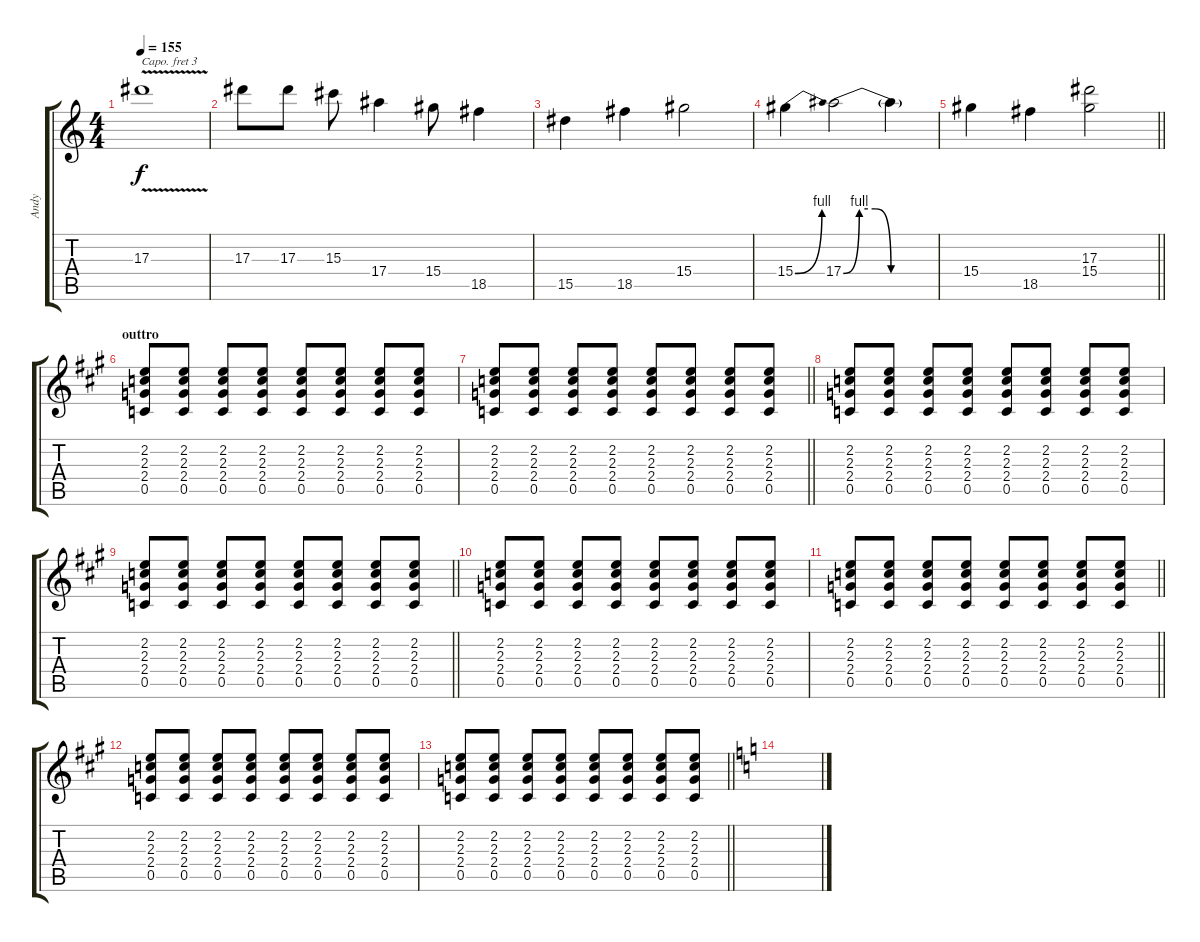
\track ("Andy" "Andy") {instrument overdrivenguitar}
\staff {score tabs}
\capo 3
\tuning (E4 B3 G3 D3 A2 E2) {hide}
\ts (4 4)
\tempo 155
\clef g2
\ks c
17.3{v}.1{dy f} |
17.3.8 17.3.8 15.3.8 17.4.4 15.4.8 18.5.4 |
15.5.4 18.5.4 15.4.2 |
15.4{be (bend 0 0 60 4)}.4 17.4{be (custom 0 0 10 4 20 4 30 0 60 0)}.2 17.4{t}.4 |
\barLineRight lightlight
15.4.4 18.5.4 (17.3 15.4).2 |
\section ("" "outtro")
\ks a
(2.2 2.3 2.4 0.5).8{volume 10} (2.2 2.3 2.4 0.5).8 (2.2 2.3 2.4 0.5).8 (2.2 2.3 2.4 0.5).8 (2.2 2.3 2.4 0.5).8 (2.2 2.3 2.4 0.5).8 (2.2 2.3 2.4 0.5).8 (2.2 2.3 2.4 0.5).8 |
\barLineRight lightlight
(2.2 2.3 2.4 0.5).8 (2.2 2.3 2.4 0.5).8 (2.2 2.3 2.4 0.5).8 (2.2 2.3 2.4 0.5).8 (2.2 2.3 2.4 0.5).8 (2.2 2.3 2.4 0.5).8 (2.2 2.3 2.4 0.5).8 (2.2 2.3 2.4 0.5).8 |
(2.2 2.3 2.4 0.5).8 (2.2 2.3 2.4 0.5).8 (2.2 2.3 2.4 0.5).8 (2.2 2.3 2.4 0.5).8 (2.2 2.3 2.4 0.5).8 (2.2 2.3 2.4 0.5).8 (2.2 2.3 2.4 0.5).8 (2.2 2.3 2.4 0.5).8 |
\barLineRight lightlight
(2.2 2.3 2.4 0.5).8 (2.2 2.3 2.4 0.5).8 (2.2 2.3 2.4 0.5).8 (2.2 2.3 2.4 0.5).8 (2.2 2.3 2.4 0.5).8 (2.2 2.3 2.4 0.5).8 (2.2 2.3 2.4 0.5).8 (2.2 2.3 2.4 0.5).8 |
(2.2 2.3 2.4 0.5).8 (2.2 2.3 2.4 0.5).8 (2.2 2.3 2.4 0.5).8 (2.2 2.3 2.4 0.5).8 (2.2 2.3 2.4 0.5).8 (2.2 2.3 2.4 0.5).8 (2.2 2.3 2.4 0.5).8 (2.2 2.3 2.4 0.5).8 |
\barLineRight lightlight
(2.2 2.3 2.4 0.5).8 (2.2 2.3 2.4 0.5).8 (2.2 2.3 2.4 0.5).8 (2.2 2.3 2.4 0.5).8 (2.2 2.3 2.4 0.5).8 (2.2 2.3 2.4 0.5).8 (2.2 2.3 2.4 0.5).8 (2.2 2.3 2.4 0.5).8 |
(2.2 2.3 2.4 0.5).8 (2.2 2.3 2.4 0.5).8 (2.2 2.3 2.4 0.5).8 (2.2 2.3 2.4 0.5).8 (2.2 2.3 2.4 0.5).8 (2.2 2.3 2.4 0.5).8 (2.2 2.3 2.4 0.5).8 (2.2 2.3 2.4 0.5).8 |
\barLineRight lightlight
(2.2 2.3 2.4 0.5).8 (2.2 2.3 2.4 0.5).8 (2.2 2.3 2.4 0.5).8 (2.2 2.3 2.4 0.5).8 (2.2 2.3 2.4 0.5).8 (2.2 2.3 2.4 0.5).8 (2.2 2.3 2.4 0.5).8 (2.2 2.3 2.4 0.5).8 |
\ks c
